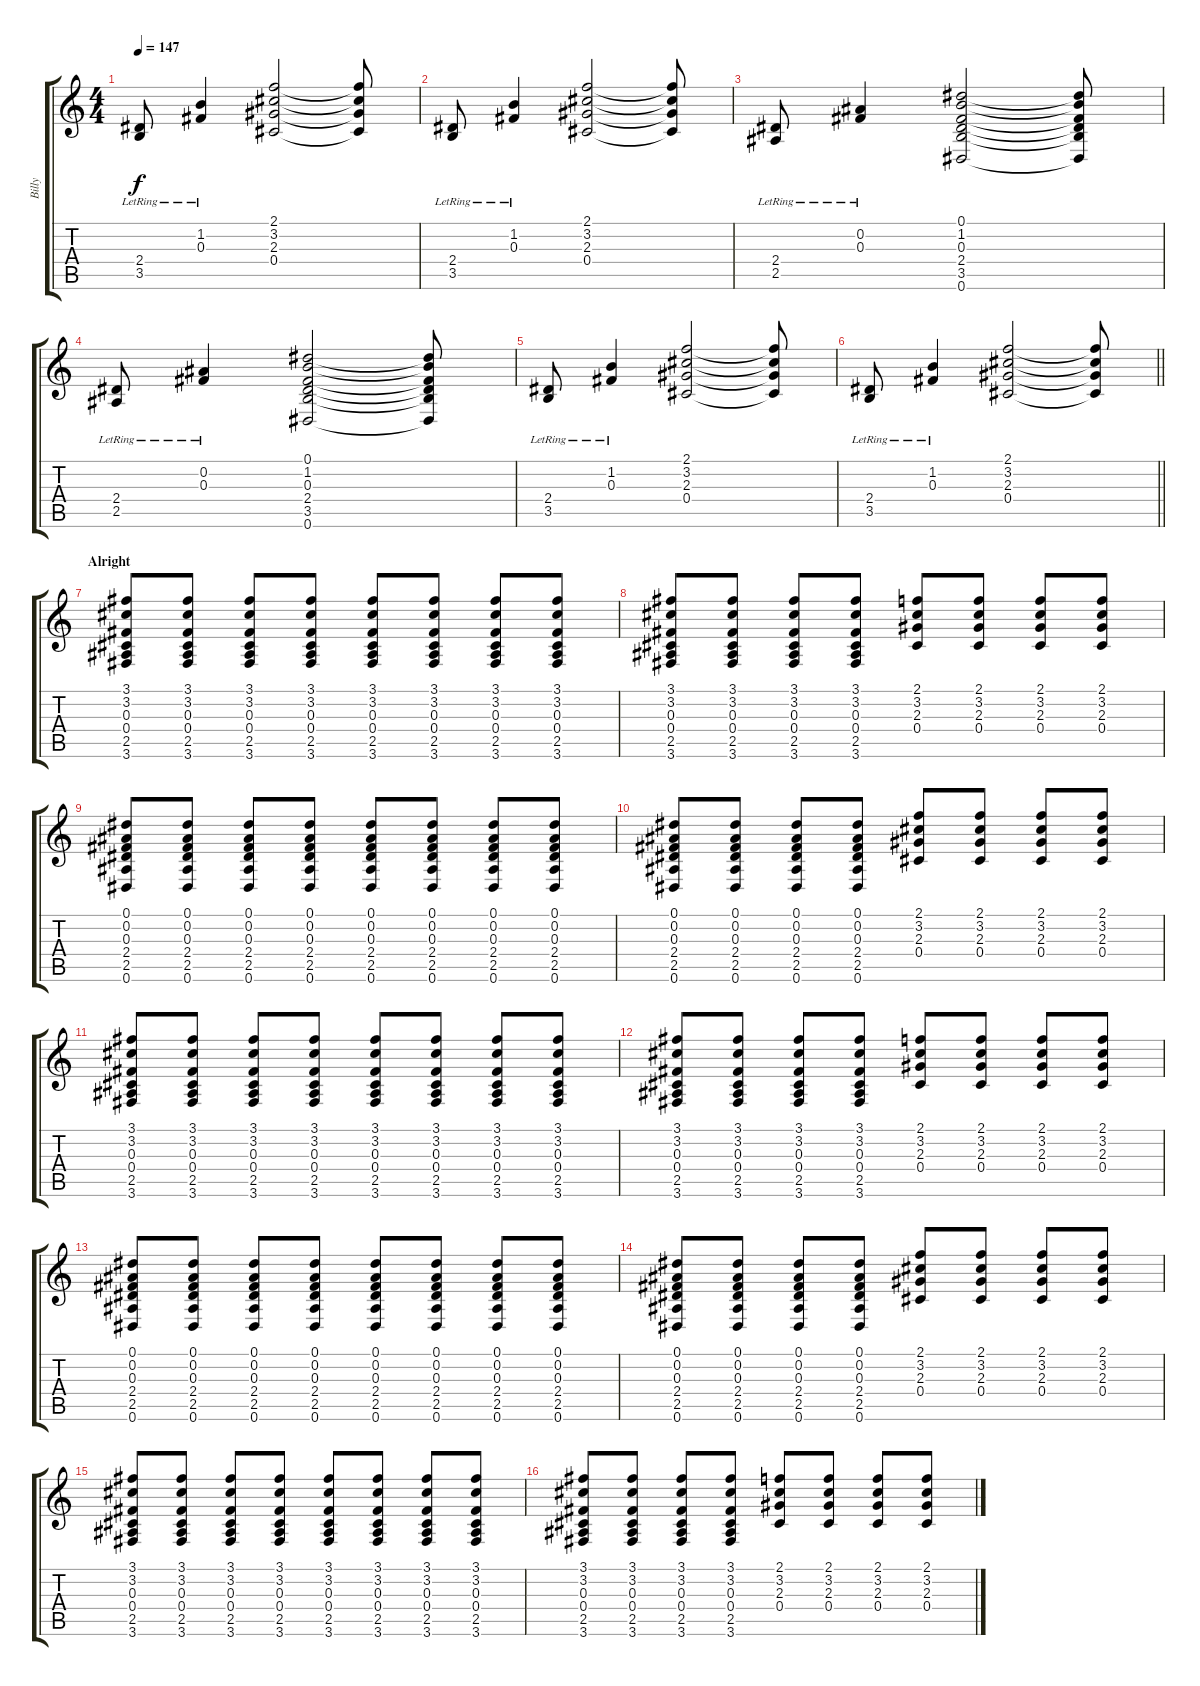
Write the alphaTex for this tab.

\track ("Billy" "Billy") {instrument acousticguitarsteel}
\staff {score tabs}
\tuning (Eb4 Bb3 Gb3 Db3 Ab2 Eb2) {hide}
\ts (4 4)
\tempo 147
\clef g2
\ks c
(2.4{lr} 3.5).8{dy f} (1.2 0.3{lr}).4 (2.1 3.2 2.3 0.4).2 (2.1{t} 3.2{t} 2.3{t} 0.4{t}).8 |
(2.4{lr} 3.5).8 (1.2 0.3{lr}).4 (2.1 3.2 2.3 0.4).2 (2.1{t} 3.2{t} 2.3{t} 0.4{t}).8 |
(2.4{lr} 2.5).8 (0.2 0.3{lr}).4 (0.1 1.2 0.3 2.4 3.5 0.6).2 (0.1{t} 1.2{t} 0.3{t} 2.4{t} 3.5{t} 0.6{t}).8 |
(2.4{lr} 2.5).8 (0.2 0.3{lr}).4 (0.1 1.2 0.3 2.4 3.5 0.6).2 (0.1{t} 1.2{t} 0.3{t} 2.4{t} 3.5{t} 0.6{t}).8 |
(2.4{lr} 3.5).8 (1.2 0.3{lr}).4 (2.1 3.2 2.3 0.4).2 (2.1{t} 3.2{t} 2.3{t} 0.4{t}).8 |
\barLineRight lightlight
(2.4{lr} 3.5).8 (1.2 0.3{lr}).4 (2.1 3.2 2.3 0.4).2 (2.1{t} 3.2{t} 2.3{t} 0.4{t}).8 |
\section ("" "Alright")
(3.1 3.2 0.3 0.4 2.5 3.6).8 (3.1 3.2 0.3 0.4 2.5 3.6).8 (3.1 3.2 0.3 0.4 2.5 3.6).8 (3.1 3.2 0.3 0.4 2.5 3.6).8 (3.1 3.2 0.3 0.4 2.5 3.6).8 (3.1 3.2 0.3 0.4 2.5 3.6).8 (3.1 3.2 0.3 0.4 2.5 3.6).8 (3.1 3.2 0.3 0.4 2.5 3.6).8 |
(3.1 3.2 0.3 0.4 2.5 3.6).8 (3.1 3.2 0.3 0.4 2.5 3.6).8 (3.1 3.2 0.3 0.4 2.5 3.6).8 (3.1 3.2 0.3 0.4 2.5 3.6).8 (2.1 3.2 2.3 0.4).8 (2.1 3.2 2.3 0.4).8 (2.1 3.2 2.3 0.4).8 (2.1 3.2 2.3 0.4).8 |
(0.1 0.2 0.3 2.4 2.5 0.6).8 (0.1 0.2 0.3 2.4 2.5 0.6).8 (0.1 0.2 0.3 2.4 2.5 0.6).8 (0.1 0.2 0.3 2.4 2.5 0.6).8 (0.1 0.2 0.3 2.4 2.5 0.6).8 (0.1 0.2 0.3 2.4 2.5 0.6).8 (0.1 0.2 0.3 2.4 2.5 0.6).8 (0.1 0.2 0.3 2.4 2.5 0.6).8 |
(0.1 0.2 0.3 2.4 2.5 0.6).8 (0.1 0.2 0.3 2.4 2.5 0.6).8 (0.1 0.2 0.3 2.4 2.5 0.6).8 (0.1 0.2 0.3 2.4 2.5 0.6).8 (2.1 3.2 2.3 0.4).8 (2.1 3.2 2.3 0.4).8 (2.1 3.2 2.3 0.4).8 (2.1 3.2 2.3 0.4).8 |
(3.1 3.2 0.3 0.4 2.5 3.6).8 (3.1 3.2 0.3 0.4 2.5 3.6).8 (3.1 3.2 0.3 0.4 2.5 3.6).8 (3.1 3.2 0.3 0.4 2.5 3.6).8 (3.1 3.2 0.3 0.4 2.5 3.6).8 (3.1 3.2 0.3 0.4 2.5 3.6).8 (3.1 3.2 0.3 0.4 2.5 3.6).8 (3.1 3.2 0.3 0.4 2.5 3.6).8 |
(3.1 3.2 0.3 0.4 2.5 3.6).8 (3.1 3.2 0.3 0.4 2.5 3.6).8 (3.1 3.2 0.3 0.4 2.5 3.6).8 (3.1 3.2 0.3 0.4 2.5 3.6).8 (2.1 3.2 2.3 0.4).8 (2.1 3.2 2.3 0.4).8 (2.1 3.2 2.3 0.4).8 (2.1 3.2 2.3 0.4).8 |
(0.1 0.2 0.3 2.4 2.5 0.6).8 (0.1 0.2 0.3 2.4 2.5 0.6).8 (0.1 0.2 0.3 2.4 2.5 0.6).8 (0.1 0.2 0.3 2.4 2.5 0.6).8 (0.1 0.2 0.3 2.4 2.5 0.6).8 (0.1 0.2 0.3 2.4 2.5 0.6).8 (0.1 0.2 0.3 2.4 2.5 0.6).8 (0.1 0.2 0.3 2.4 2.5 0.6).8 |
(0.1 0.2 0.3 2.4 2.5 0.6).8 (0.1 0.2 0.3 2.4 2.5 0.6).8 (0.1 0.2 0.3 2.4 2.5 0.6).8 (0.1 0.2 0.3 2.4 2.5 0.6).8 (2.1 3.2 2.3 0.4).8 (2.1 3.2 2.3 0.4).8 (2.1 3.2 2.3 0.4).8 (2.1 3.2 2.3 0.4).8 |
(3.1 3.2 0.3 0.4 2.5 3.6).8 (3.1 3.2 0.3 0.4 2.5 3.6).8 (3.1 3.2 0.3 0.4 2.5 3.6).8 (3.1 3.2 0.3 0.4 2.5 3.6).8 (3.1 3.2 0.3 0.4 2.5 3.6).8 (3.1 3.2 0.3 0.4 2.5 3.6).8 (3.1 3.2 0.3 0.4 2.5 3.6).8 (3.1 3.2 0.3 0.4 2.5 3.6).8 |
(3.1 3.2 0.3 0.4 2.5 3.6).8 (3.1 3.2 0.3 0.4 2.5 3.6).8 (3.1 3.2 0.3 0.4 2.5 3.6).8 (3.1 3.2 0.3 0.4 2.5 3.6).8 (2.1 3.2 2.3 0.4).8 (2.1 3.2 2.3 0.4).8 (2.1 3.2 2.3 0.4).8 (2.1 3.2 2.3 0.4).8
